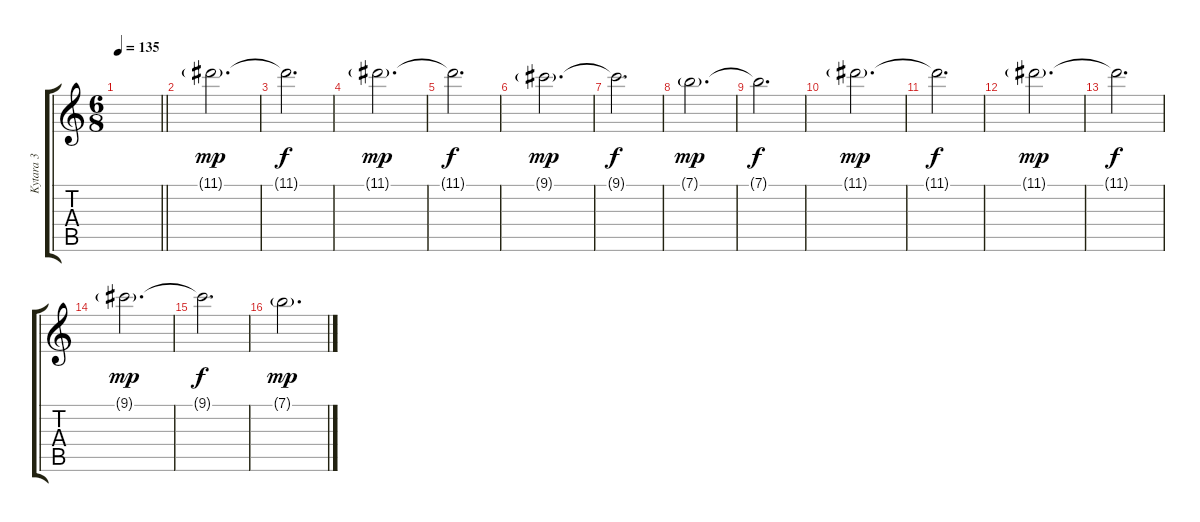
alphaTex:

\track ("Kytara 3" "Kytara 3") {instrument electricguitarjazz}
\staff {score tabs}
\tuning (E4 B3 G3 D3 A2 E2) {hide}
\ts (6 8)
\tempo 135
\clef g2
\barLineRight lightlight
\ks c
|
11.1{g}.2{d dy mp} |
11.1{t}.2{d dy f} |
11.1{g}.2{d dy mp} |
11.1{t}.2{d dy f} |
9.1{g}.2{d dy mp} |
9.1{t}.2{d dy f} |
7.1{g}.2{d dy mp} |
7.1{t}.2{d dy f} |
11.1{g}.2{d dy mp} |
11.1{t}.2{d dy f} |
11.1{g}.2{d dy mp} |
11.1{t}.2{d dy f} |
9.1{g}.2{d dy mp} |
9.1{t}.2{d dy f} |
7.1{g}.2{d dy mp}
